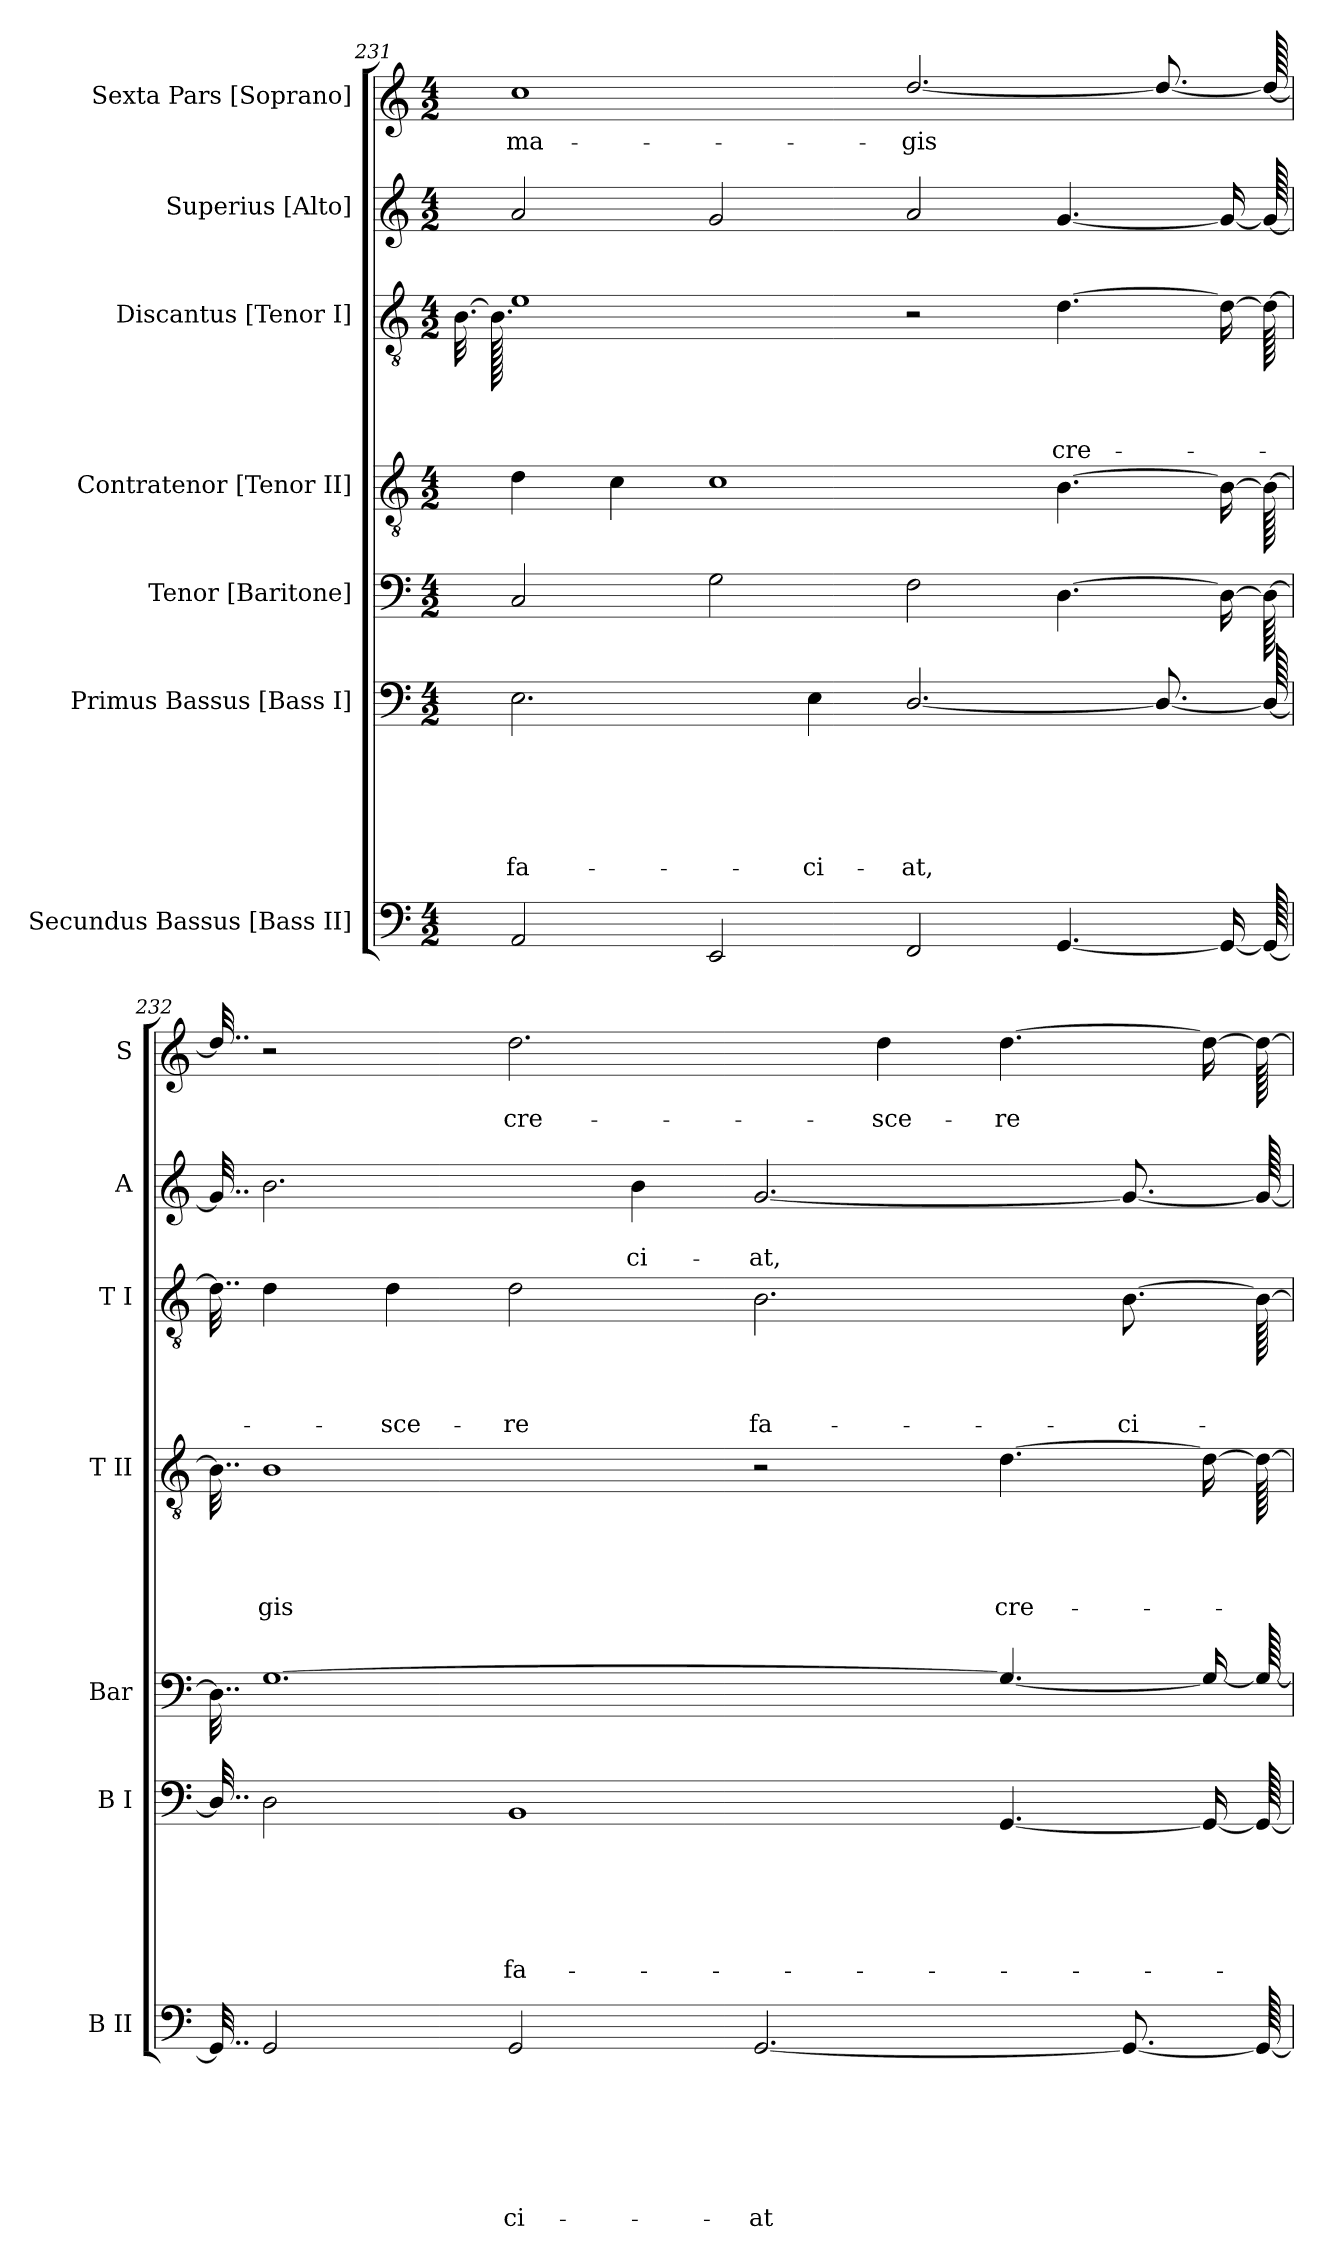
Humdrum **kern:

**kern	**text	**text	**text	**text	**text	**text	**text	**kern	**text	**text	**text	**text	**text	**text	**kern	**kern	**text	**text	**text	**text	**kern	**text	**text	**text	**kern	**text	**text	**kern	**text
*part7	*part7	*part7	*part7	*part7	*part7	*part7	*part7	*part6	*part6	*part6	*part6	*part6	*part6	*part6	*part5	*part4	*part4	*part4	*part4	*part4	*part3	*part3	*part3	*part3	*part2	*part2	*part2	*part1	*part1
*staff7	*staff7	*staff7	*staff7	*staff7	*staff7	*staff7	*staff7	*staff6	*staff6	*staff6	*staff6	*staff6	*staff6	*staff6	*staff5	*staff4	*staff4	*staff4	*staff4	*staff4	*staff3	*staff3	*staff3	*staff3	*staff2	*staff2	*staff2	*staff1	*staff1
*I"Secundus Bassus [Bass II]	*	*	*	*	*	*	*	*I"Primus Bassus [Bass I]	*	*	*	*	*	*	*I"Tenor [Baritone]	*I"Contratenor [Tenor II]	*	*	*	*	*I"Discantus [Tenor I]	*	*	*	*I"Superius [Alto]	*	*	*I"Sexta Pars [Soprano]	*
*I'B II	*	*	*	*	*	*	*	*I'B I	*	*	*	*	*	*	*I'Bar	*I'T II	*	*	*	*	*I'T I	*	*	*	*I'A	*	*	*I'S	*
!!LO:PB:g=z
*clefF4	*	*	*	*	*	*	*	*clefF4	*	*	*	*	*	*	*clefF4	*clefGv2	*	*	*	*	*clefGv2	*	*	*	*clefG2	*	*	*clefG2	*
*k[]	*	*	*	*	*	*	*	*k[]	*	*	*	*	*	*	*k[]	*k[]	*	*	*	*	*k[]	*	*	*	*k[]	*	*	*k[]	*
*C:	*	*	*	*	*	*	*	*C:	*	*	*	*	*	*	*C:	*C:	*	*	*	*	*C:	*	*	*	*C:	*	*	*C:	*
*M4/2	*	*	*	*	*	*	*	*M4/2	*	*	*	*	*	*	*M4/2	*M4/2	*	*	*	*	*M4/2	*	*	*	*M4/2	*	*	*M4/2	*
=231	=231	=231	=231	=231	=231	=231	=231	=231	=231	=231	=231	=231	=231	=231	=231	=231	=231	=231	=231	=231	=231	=231	=231	=231	=231	=231	=231	=231	=231
32..ryy	.	.	.	.	.	.	.	32..ryy	.	.	.	.	.	.	32..ryy	32..ryy	.	.	.	.	[>32.B\	.	.	.	32..ryy	.	.	32..ryy	.
.	.	.	.	.	.	.	.	.	.	.	.	.	.	.	.	.	.	.	.	.	256.B\]	.	.	.	.	.	.	.	.
.	.	.	.	.	.	.	.	.	.	.	.	.	.	.	.	.	.	.	.	.	512ryy	.	.	.	.	.	.	.	.
!	!	!	!	!	!	!	!	!	!	!	!	!	!	!LO:LY:b	!	!	!	!	!	!	!	!	!	!	!	!	!	!	!LO:LY:b
2AA/	.	.	.	.	.	.	.	2.E\	.	.	.	.	.	fa-	2C/	4d\	.	.	.	.	1e	.	.	.	2a/	.	.	1cc	ma-
.	.	.	.	.	.	.	.	.	.	.	.	.	.	.	.	4c\	.	.	.	.	.	.	.	.	.	.	.	.	.
2EE/	.	.	.	.	.	.	.	.	.	.	.	.	.	.	2G\	1c	.	.	.	.	.	.	.	.	2g/	.	.	.	.
!	!	!	!	!	!	!	!	!	!	!	!	!	!	!LO:LY:b	!	!	!	!	!	!	!	!	!	!	!	!	!	!	!
.	.	.	.	.	.	.	.	4E\	.	.	.	.	.	-ci-	.	.	.	.	.	.	.	.	.	.	.	.	.	.	.
!	!	!	!	!	!	!	!	!	!	!	!	!	!	!LO:LY:b	!	!	!	!	!	!	!	!	!	!	!	!	!	!	!LO:LY:b
2FF/	.	.	.	.	.	.	.	[>2.D/	.	.	.	.	.	-at,	2F\	.	.	.	.	.	2r	.	.	.	2a/	.	.	[<2.dd/	-gis
!	!	!	!	!	!	!	!	!	!	!	!	!	!	!	!	!	!	!	!	!	!	!	!	!LO:LY:b	!	!	!	!	!
[<4.GG/	.	.	.	.	.	.	.	.	.	.	.	.	.	.	[>4.D\	[>4.B\	.	.	.	.	[>4.d\	.	.	-cre-	[<4.g/	.	.	.	.
.	.	.	.	.	.	.	.	8.D/_	.	.	.	.	.	.	.	.	.	.	.	.	.	.	.	.	.	.	.	8.dd/_	.
16GG/_	.	.	.	.	.	.	.	.	.	.	.	.	.	.	16D\_	16B\_	.	.	.	.	16d\_	.	.	.	16g/_	.	.	.	.
128GG/_	.	.	.	.	.	.	.	128D/_	.	.	.	.	.	.	128D\_	128B\_	.	.	.	.	128d\_	.	.	.	128g/_	.	.	128dd/_	.
=232	=232	=232	=232	=232	=232	=232	=232	=232	=232	=232	=232	=232	=232	=232	=232	=232	=232	=232	=232	=232	=232	=232	=232	=232	=232	=232	=232	=232	=232
32..GG/]	.	.	.	.	.	.	.	32..D/]	.	.	.	.	.	.	32..D\]	32..B\]	.	.	.	.	32..d\]	.	.	.	32..g/]	.	.	32..dd/]	.
!	!	!	!	!	!	!	!	!	!	!	!	!	!	!	!	!	!	!	!	!LO:LY:b	!	!	!	!	!	!	!	!	!
2GG/	.	.	.	.	.	.	.	2D\	.	.	.	.	.	.	[>1.G	1B	.	.	.	-gis	4d\	.	.	.	2.b\	.	.	2r	.
!	!	!	!	!	!	!	!	!	!	!	!	!	!	!	!	!	!	!	!	!	!	!	!	!LO:LY:b	!	!	!	!	!
.	.	.	.	.	.	.	.	.	.	.	.	.	.	.	.	.	.	.	.	.	4d\	.	.	-sce-	.	.	.	.	.
!	!	!	!	!	!	!	!LO:LY:b:rj	!	!	!	!	!	!	!LO:LY:b	!	!	!	!	!	!	!	!	!	!LO:LY:b	!	!	!	!	!LO:LY:b
2GG/	.	.	.	.	.	.	-ci-	1BB	.	.	.	.	.	fa-	.	.	.	.	.	.	2d\	.	.	-re	.	.	.	2.dd\	cre-
!	!	!	!	!	!	!	!	!	!	!	!	!	!	!	!	!	!	!	!	!	!	!	!	!	!	!	!LO:LY:b	!	!
.	.	.	.	.	.	.	.	.	.	.	.	.	.	.	.	.	.	.	.	.	.	.	.	.	4b\	.	-ci-	.	.
!	!	!	!	!	!	!	!LO:LY:b:rj	!	!	!	!	!	!	!	!	!	!	!	!	!	!	!	!	!LO:LY:b	!	!	!LO:LY:b	!	!
[<2.GG/	.	.	.	.	.	.	-at	.	.	.	.	.	.	.	.	2r	.	.	.	.	2.B\	.	.	fa-	[<2.g/	.	-at,	.	.
!	!	!	!	!	!	!	!	!	!	!	!	!	!	!	!	!	!	!	!	!	!	!	!	!	!	!	!	!	!LO:LY:b
.	.	.	.	.	.	.	.	.	.	.	.	.	.	.	.	.	.	.	.	.	.	.	.	.	.	.	.	4dd\	-sce-
!	!	!	!	!	!	!	!	!	!	!	!	!	!	!	!	!	!	!	!	!LO:LY:b	!	!	!	!	!	!	!	!	!LO:LY:b
.	.	.	.	.	.	.	.	[<4.GG/	.	.	.	.	.	.	4.G/_	[>4.d\	.	.	.	cre-	.	.	.	.	.	.	.	[>4.dd\	-re
!	!	!	!	!	!	!	!	!	!	!	!	!	!	!	!	!	!	!	!	!	!	!	!	!LO:LY:b	!	!	!	!	!
8.GG/_	.	.	.	.	.	.	.	.	.	.	.	.	.	.	.	.	.	.	.	.	[>8.B\	.	.	-ci-	8.g/_	.	.	.	.
.	.	.	.	.	.	.	.	16GG/_	.	.	.	.	.	.	16G/_	16d\_	.	.	.	.	.	.	.	.	.	.	.	16dd\_	.
128GG/_	.	.	.	.	.	.	.	128GG/_	.	.	.	.	.	.	128G/_	128d\_	.	.	.	.	128B\_	.	.	.	128g/_	.	.	128dd\_	.
=	=	=	=	=	=	=	=	=	=	=	=	=	=	=	=	=	=	=	=	=	=	=	=	=	=	=	=	=	=
*-	*-	*-	*-	*-	*-	*-	*-	*-	*-	*-	*-	*-	*-	*-	*-	*-	*-	*-	*-	*-	*-	*-	*-	*-	*-	*-	*-	*-	*-
